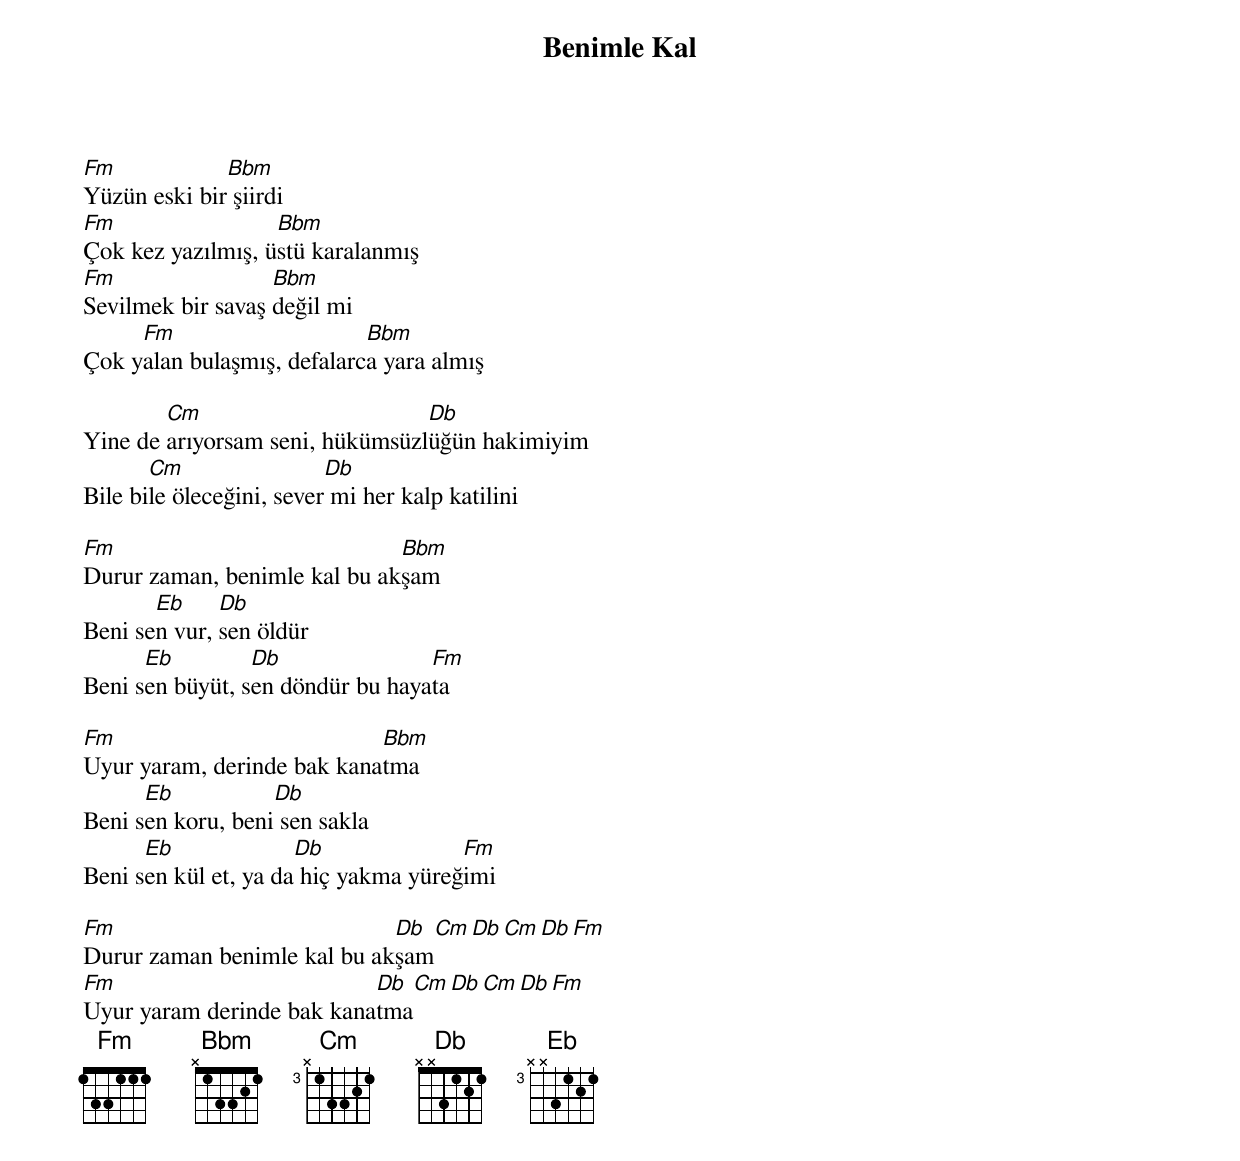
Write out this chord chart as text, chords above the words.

{title: Benimle Kal}
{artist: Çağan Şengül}

Fm            Bbm
Yüzün eski bir şiirdi
Fm                 Bbm
Çok kez yazılmış, üstü karalanmış
Fm                 Bbm
Sevilmek bir savaş değil mi
     Fm                     Bbm
Çok yalan bulaşmış, defalarca yara almış

        Cm                       Db
Yine de arıyorsam seni, hükümsüzlüğün hakimiyim
       Cm                 Db
Bile bile öleceğini, sever mi her kalp katilini

Fm                            Bbm
Durur zaman, benimle kal bu akşam
       Eb     Db
Beni sen vur, sen öldür
      Eb         Db               Fm
Beni sen büyüt, sen döndür bu hayata

Fm                          Bbm
Uyur yaram, derinde bak kanatma
      Eb           Db
Beni sen koru, beni sen sakla
      Eb              Db              Fm
Beni sen kül et, ya da hiç yakma yüreğimi

Fm                           Db  Cm Db Cm Db Fm
Durur zaman benimle kal bu akşam
Fm                         Db  Cm Db Cm Db Fm
Uyur yaram derinde bak kanatma
